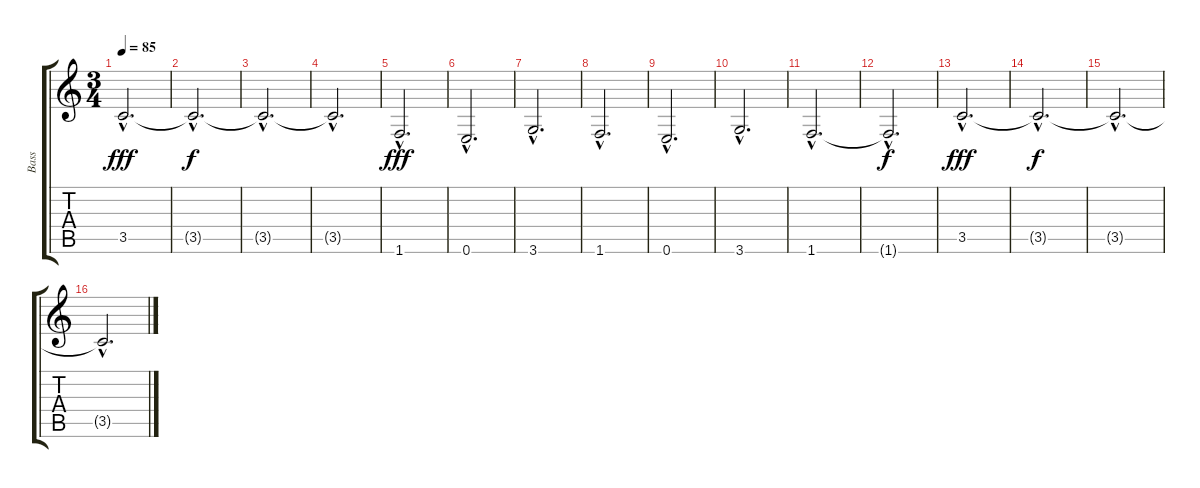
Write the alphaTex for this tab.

\track ("Bass" "Bass") {instrument fretlessbass}
\staff {score tabs}
\tuning (E4 B3 G3 D3 A2 E2) {hide}
\ts (3 4)
\tempo 85
\clef g2
\ks c
3.5{hac}.2{d dy fff} |
3.5{hac t}.2{d dy f} |
3.5{hac t}.2{d} |
3.5{hac t}.2{d} |
1.6{hac}.2{d dy fff} |
0.6{hac}.2{d} |
3.6{hac}.2{d} |
1.6{hac}.2{d} |
0.6{hac}.2{d} |
3.6{hac}.2{d} |
1.6{hac}.2{d} |
1.6{hac t}.2{d dy f} |
3.5{hac}.2{d dy fff} |
3.5{hac t}.2{d dy f} |
3.5{hac t}.2{d} |
3.5{hac t}.2{d}
